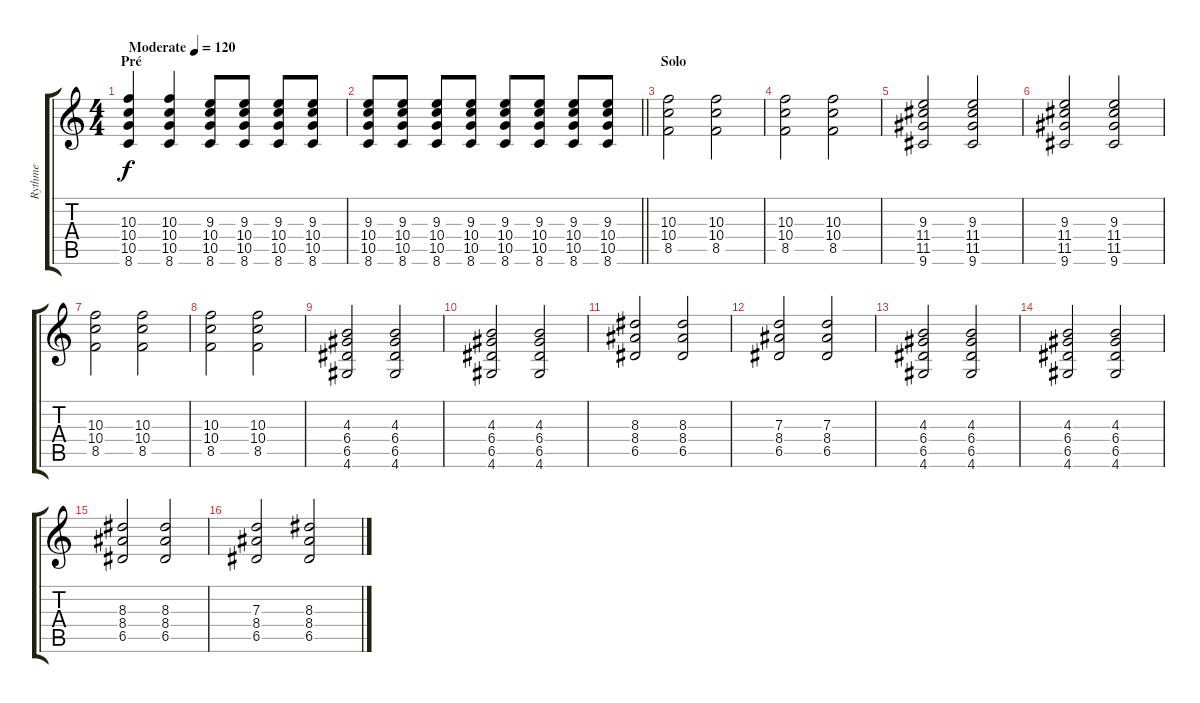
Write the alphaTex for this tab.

\track ("Rythme" "Rythme") {instrument overdrivenguitar}
\staff {score tabs}
\tuning (E4 B3 G3 D3 A2 E2) {hide}
\ts (4 4)
\section ("" "Pré")
\tempo (120 "Moderate")
\clef g2
\ks c
(10.3 10.4 10.5 8.6).4{dy f instrument overdrivenguitar} (10.3 10.4 10.5 8.6).4 (9.3 10.4 10.5 8.6).8 (9.3 10.4 10.5 8.6).8 (9.3 10.4 10.5 8.6).8 (9.3 10.4 10.5 8.6).8 |
\barLineRight lightlight
(9.3 10.4 10.5 8.6).8 (9.3 10.4 10.5 8.6).8 (9.3 10.4 10.5 8.6).8 (9.3 10.4 10.5 8.6).8 (9.3 10.4 10.5 8.6).8 (9.3 10.4 10.5 8.6).8 (9.3 10.4 10.5 8.6).8 (9.3 10.4 10.5 8.6).8 |
\section ("" "Solo")
(10.3 10.4 8.5).2 (10.3 10.4 8.5).2 |
(10.3 10.4 8.5).2 (10.3 10.4 8.5).2 |
(9.3 11.4 11.5 9.6).2 (9.3 11.4 11.5 9.6).2 |
(9.3 11.4 11.5 9.6).2 (9.3 11.4 11.5 9.6).2 |
(10.3 10.4 8.5).2 (10.3 10.4 8.5).2 |
(10.3 10.4 8.5).2 (10.3 10.4 8.5).2 |
(4.3 6.4 6.5 4.6).2 (4.3 6.4 6.5 4.6).2 |
(4.3 6.4 6.5 4.6).2 (4.3 6.4 6.5 4.6).2 |
(8.3 8.4 6.5).2 (8.3 8.4 6.5).2 |
(7.3 8.4 6.5).2 (7.3 8.4 6.5).2 |
(4.3 6.4 6.5 4.6).2 (4.3 6.4 6.5 4.6).2 |
(4.3 6.4 6.5 4.6).2 (4.3 6.4 6.5 4.6).2 |
(8.3 8.4 6.5).2 (8.3 8.4 6.5).2 |
(7.3 8.4 6.5).2 (8.3 8.4 6.5).2
